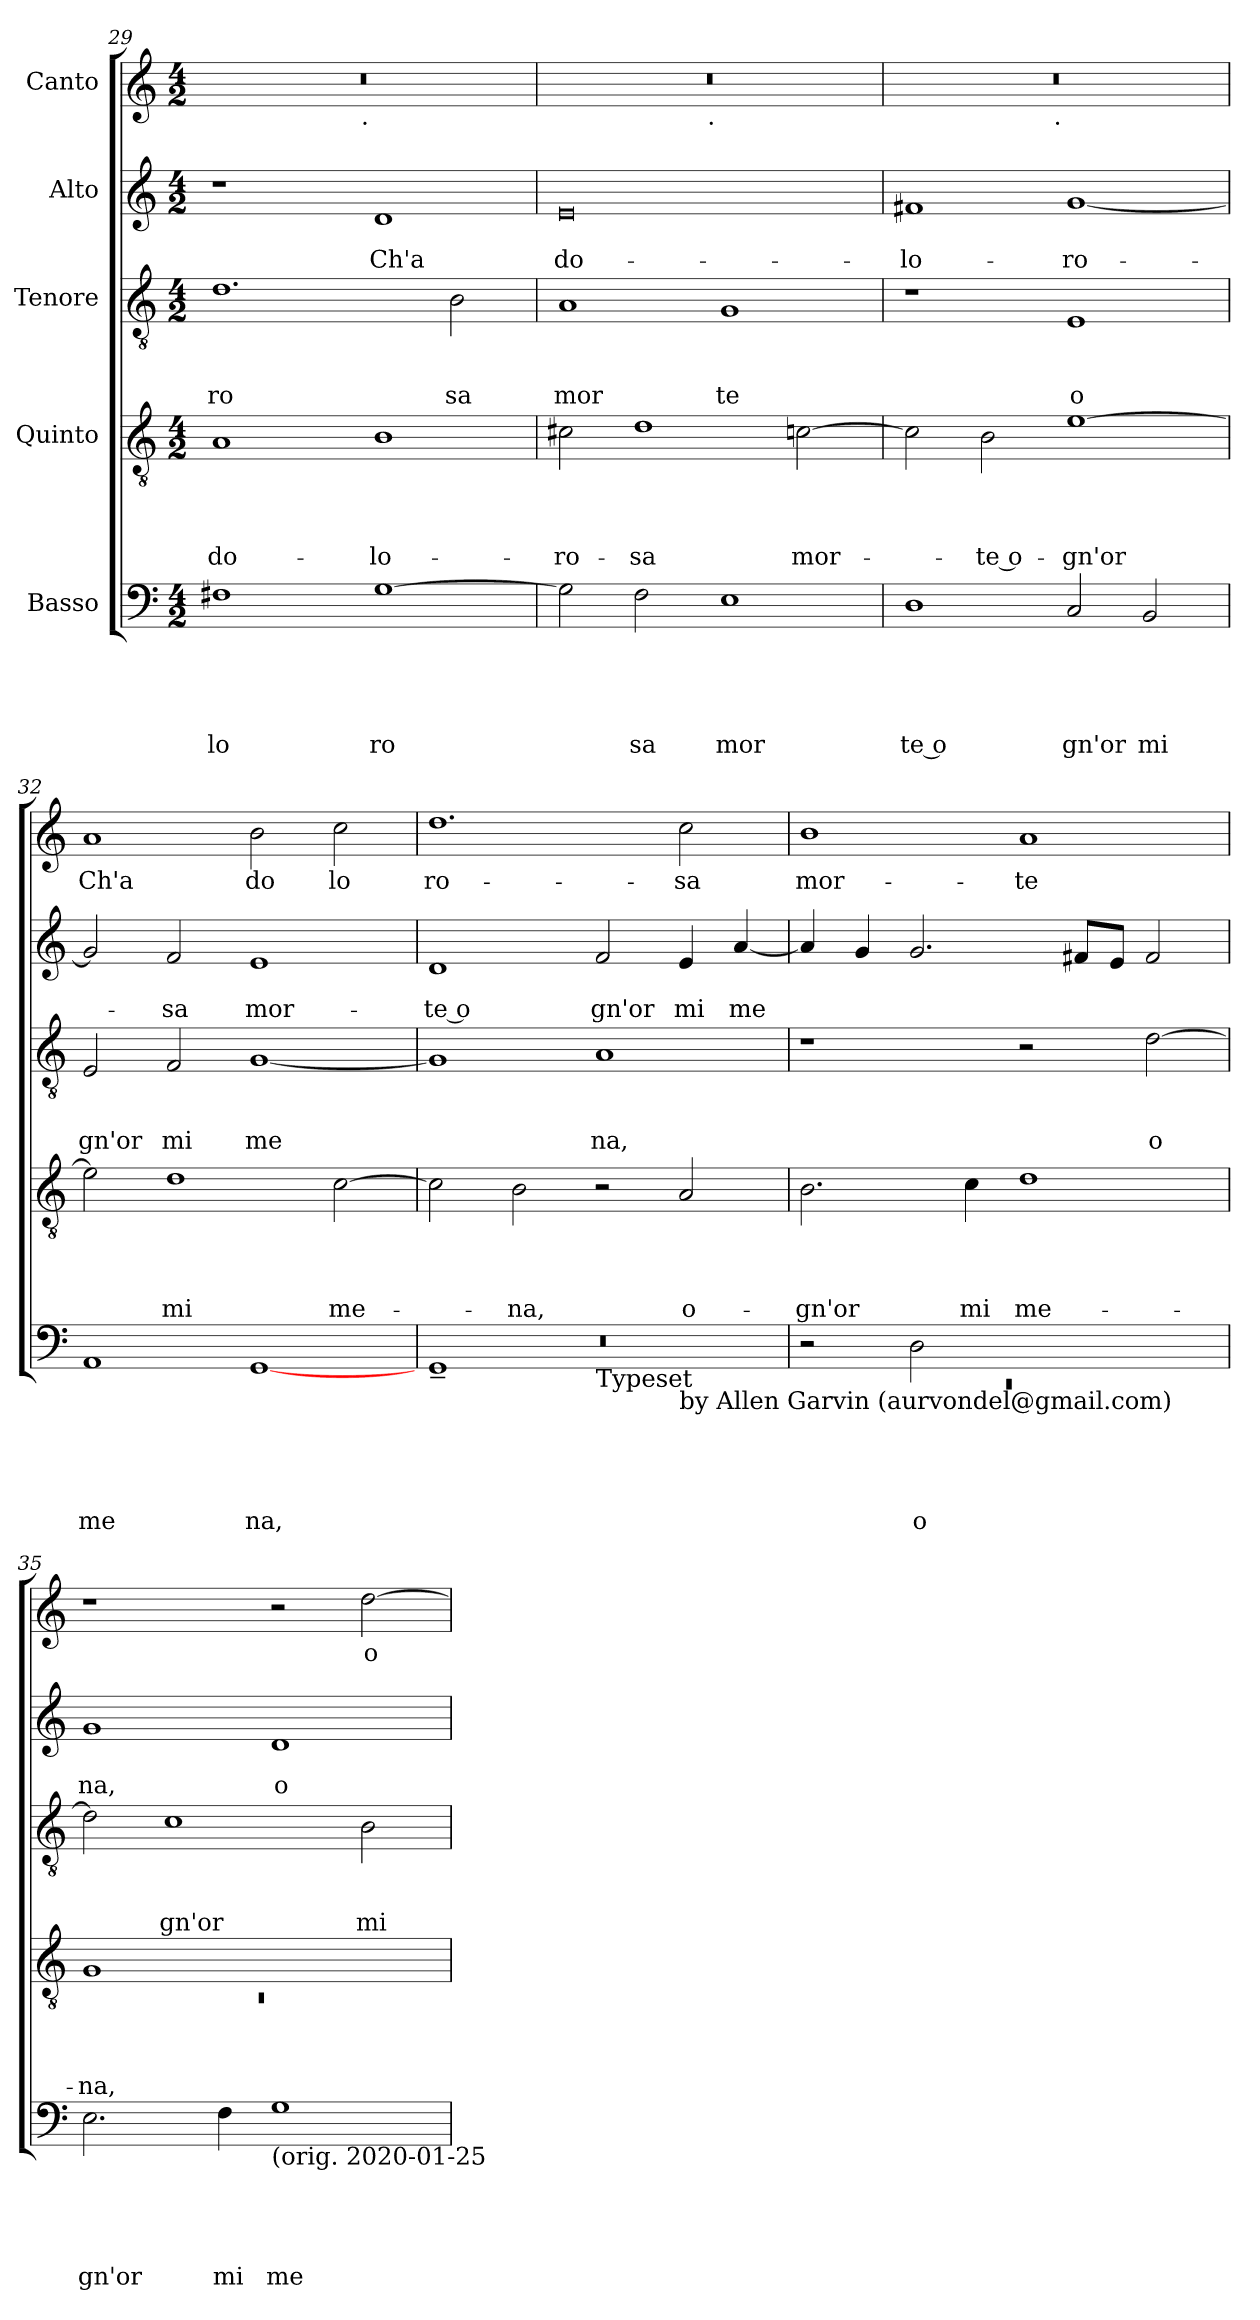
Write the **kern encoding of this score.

**kern	**text	**text	**text	**text	**text	**kern	**text	**text	**text	**text	**kern	**text	**text	**text	**kern	**text	**text	**kern	**text
*part5	*part5	*part5	*part5	*part5	*part5	*part4	*part4	*part4	*part4	*part4	*part3	*part3	*part3	*part3	*part2	*part2	*part2	*part1	*part1
*staff5	*staff5	*staff5	*staff5	*staff5	*staff5	*staff4	*staff4	*staff4	*staff4	*staff4	*staff3	*staff3	*staff3	*staff3	*staff2	*staff2	*staff2	*staff1	*staff1
*I"Basso	*	*	*	*	*	*I"Quinto	*	*	*	*	*I"Tenore	*	*	*	*I"Alto	*	*	*I"Canto	*
*clefF4	*	*	*	*	*	*clefGv2	*	*	*	*	*clefGv2	*	*	*	*clefG2	*	*	*clefG2	*
*k[]	*	*	*	*	*	*k[]	*	*	*	*	*k[]	*	*	*	*k[]	*	*	*k[]	*
*C:	*	*	*	*	*	*C:	*	*	*	*	*C:	*	*	*	*C:	*	*	*C:	*
*M4/2	*	*	*	*	*	*M4/2	*	*	*	*	*M4/2	*	*	*	*M4/2	*	*	*M4/2	*
=29	=29	=29	=29	=29	=29	=29	=29	=29	=29	=29	=29	=29	=29	=29	=29	=29	=29	=29	=29
!	!	!	!	!	!LO:LY:b	!	!	!	!	!LO:LY:b	!	!	!	!LO:LY:b	!	!	!	!	!
*	*	*	*	*	*	*	*	*	*	*	*	*	*	*	*	*	*	*^	*
1F#X	.	.	.	.	lo	1A	.	.	.	do-	1.d	.	.	ro	1r	.	.	0r	2ryy	.
.	.	.	.	.	.	.	.	.	.	.	.	.	.	.	.	.	.	.	4...ryy	.
!	!	!	!	!	!	!	!	!	!	!	!	!	!	!	!	!	!	!	!LO:TX:b:t=.	!
.	.	.	.	.	.	.	.	.	.	.	.	.	.	.	.	.	.	.	1ryy	.
!	!	!	!	!	!LO:LY:b	!	!	!	!	!LO:LY:b	!	!	!	!	!	!	!LO:LY:b	!	!	!
[>1G	.	.	.	.	ro	1B	.	.	.	-lo-	.	.	.	.	1d	.	Ch'a	.	.	.
!	!	!	!	!	!	!	!	!	!	!	!	!	!	!LO:LY:b	!	!	!	!	!	!
.	.	.	.	.	.	.	.	.	.	.	2B\	.	.	sa	.	.	.	.	.	.
.	.	.	.	.	.	.	.	.	.	.	.	.	.	.	.	.	.	.	32ryy	.
=30	=30	=30	=30	=30	=30	=30	=30	=30	=30	=30	=30	=30	=30	=30	=30	=30	=30	=30	=30	=30
!	!	!	!	!	!	!	!	!	!	!LO:LY:b	!	!	!	!LO:LY:b	!	!	!LO:LY:b	!	!	!
2G\]	.	.	.	.	.	2c#X\	.	.	.	-ro-	1A	.	.	mor	0e	.	do-	0r	2ryy	.
!	!	!	!	!	!LO:LY:b	!	!	!	!	!LO:LY:b	!	!	!	!	!	!	!	!	!	!
2F\	.	.	.	.	sa	1d	.	.	.	-sa	.	.	.	.	.	.	.	.	4...ryy	.
!	!	!	!	!	!	!	!	!	!	!	!	!	!	!	!	!	!	!	!LO:TX:b:t=.	!
.	.	.	.	.	.	.	.	.	.	.	.	.	.	.	.	.	.	.	1ryy	.
!	!	!	!	!	!LO:LY:b	!	!	!	!	!	!	!	!	!LO:LY:b	!	!	!	!	!	!
1E	.	.	.	.	mor	.	.	.	.	.	1G	.	.	te	.	.	.	.	.	.
!	!	!	!	!	!	!	!	!	!	!LO:LY:b	!	!	!	!	!	!	!	!	!	!
.	.	.	.	.	.	[>2cn\	.	.	.	mor-	.	.	.	.	.	.	.	.	.	.
.	.	.	.	.	.	.	.	.	.	.	.	.	.	.	.	.	.	.	32ryy	.
=31	=31	=31	=31	=31	=31	=31	=31	=31	=31	=31	=31	=31	=31	=31	=31	=31	=31	=31	=31	=31
!	!	!	!	!	!LO:LY:b:rj	!	!	!	!	!	!	!	!	!	!	!	!LO:LY:b	!	!	!
1D	.	.	.	.	te o	2c\]	.	.	.	.	1r	.	.	.	1f#X	.	-lo-	0r	2ryy	.
!	!	!	!	!	!	!	!	!	!	!LO:LY:b:rj	!	!	!	!	!	!	!	!	!	!
.	.	.	.	.	.	2B\	.	.	.	-te o-	.	.	.	.	.	.	.	.	4...ryy	.
!	!	!	!	!	!	!	!	!	!	!	!	!	!	!	!	!	!	!	!LO:TX:b:t=.	!
.	.	.	.	.	.	.	.	.	.	.	.	.	.	.	.	.	.	.	1ryy	.
!	!	!	!	!	!LO:LY:b	!	!	!	!	!LO:LY:b	!	!	!	!LO:LY:b	!	!	!LO:LY:b	!	!	!
2C/	.	.	.	.	gn'or	[>1e	.	.	.	-gn'or	1E	.	.	o	[<1g	.	-ro-	.	.	.
!	!	!	!	!	!LO:LY:b	!	!	!	!	!	!	!	!	!	!	!	!	!	!	!
2BB/	.	.	.	.	mi	.	.	.	.	.	.	.	.	.	.	.	.	.	.	.
.	.	.	.	.	.	.	.	.	.	.	.	.	.	.	.	.	.	.	32ryy	.
=32	=32	=32	=32	=32	=32	=32	=32	=32	=32	=32	=32	=32	=32	=32	=32	=32	=32	=32	=32	=32
!	!	!	!	!	!LO:LY:b	!	!	!	!	!	!	!	!	!LO:LY:b	!	!	!	!	!	!LO:LY:b
*	*	*	*	*	*	*	*	*	*	*	*	*	*	*	*	*	*	*v	*v	*
1AA	.	.	.	.	me	2e\]	.	.	.	.	2E/	.	.	gn'or	2g/]	.	.	1a	Ch'a
!	!	!	!	!	!	!	!	!	!	!LO:LY:b	!	!	!	!LO:LY:b	!	!	!LO:LY:b	!	!
.	.	.	.	.	.	1d	.	.	.	mi	2F/	.	.	mi	2f/	.	-sa	.	.
!	!	!	!	!	!LO:LY:b	!	!	!	!	!	!	!	!	!LO:LY:b	!	!	!LO:LY:b	!	!LO:LY:b
[<1GG	.	.	.	.	na,	.	.	.	.	.	[<1G	.	.	me	1e	.	mor-	2b\	do
!	!	!	!	!	!	!	!	!	!	!LO:LY:b	!	!	!	!	!	!	!	!	!LO:LY:b
.	.	.	.	.	.	[<2c\	.	.	.	me-	.	.	.	.	.	.	.	2cc\	lo
!!LO:LB:g=z
=33	=33	=33	=33	=33	=33	=33	=33	=33	=33	=33	=33	=33	=33	=33	=33	=33	=33	=33	=33
*^	*	*	*	*	*	*	*	*	*	*	*	*	*	*	*	*	*	*	*
*	*^	*	*	*	*	*	*	*	*	*	*	*	*	*	*	*	*	*	*	*
!	!	!LO:N:vis=1	!	!	!	!	!	!	!	!	!	!	!	!	!	!	!	!	!LO:LY:b:rj	!	!LO:LY:b
*	*	*^	*	*	*	*	*	*	*	*	*	*	*	*	*	*	*	*	*	*	*
0ryy	1GG~<	0r	1.ryy	.	.	.	.	.	2c\]	.	.	.	.	1G]	.	.	.	1d	.	-te o	1.dd	ro-
!	!	!	!	!	!	!	!	!	!	!	!	!	!LO:LY:b	!	!	!	!	!	!	!	!	!
.	.	.	.	.	.	.	.	.	2B\	.	.	.	-na,	.	.	.	.	.	.	.	.	.
!	!LO:TX:b:t=Typeset	!	!	!	!	!	!	!	!	!	!	!	!	!	!	!	!	!	!	!	!	!
!	!	!	!	!	!	!	!	!	!	!	!	!	!	!	!	!	!LO:LY:b	!	!	!LO:LY:b	!	!
.	1ryy	.	.	.	.	.	.	.	2r	.	.	.	.	1A	.	.	na,	2f/	.	gn'or	.	.
!	!	!	!LO:TX:b:t=by Allen Garvin (aurvondel@gmail.com)	!	!	!	!	!	!	!	!	!	!	!	!	!	!	!	!	!	!	!
!	!	!	!	!	!	!	!	!	!	!	!	!	!LO:LY:b	!	!	!	!	!	!	!LO:LY:b	!	!LO:LY:b
.	.	.	2ryy	.	.	.	.	.	2A/	.	.	.	o-	.	.	.	.	4e/	.	mi	2cc\	-sa
!	!	!	!	!	!	!	!	!	!	!	!	!	!	!	!	!	!	!	!	!LO:LY:b	!	!
.	.	.	.	.	.	.	.	.	.	.	.	.	.	.	.	.	.	[<4a/	.	me	.	.
=34	=34	=34	=34	=34	=34	=34	=34	=34	=34	=34	=34	=34	=34	=34	=34	=34	=34	=34	=34	=34	=34	=34
!	!LO:N:vis=1	!	!	!	!	!	!	!	!	!	!	!	!LO:LY:b	!	!	!	!	!	!	!	!	!LO:LY:b
*	*	*v	*v	*	*	*	*	*	*	*	*	*	*	*	*	*	*	*	*	*	*	*
0ryy	0rEE	2r	.	.	.	.	.	2.B\	.	.	.	-gn'or	1r	.	.	.	4a/]	.	.	1b	mor-
.	.	.	.	.	.	.	.	.	.	.	.	.	.	.	.	.	4g/	.	.	.	.
!	!	!	!	!	!	!	!LO:LY:b	!	!	!	!	!	!	!	!	!	!	!	!	!	!
.	.	2D\	.	.	.	.	o-	.	.	.	.	.	.	.	.	.	2.g/	.	.	.	.
!	!	!	!	!	!	!	!	!	!	!	!	!LO:LY:b	!	!	!	!	!	!	!	!	!
.	.	.	.	.	.	.	.	4c\	.	.	.	mi	.	.	.	.	.	.	.	.	.
!	!	!	!	!	!	!	!	!	!	!	!	!LO:LY:b	!	!	!	!	!	!	!	!	!LO:LY:b
.	.	1ryy	.	.	.	.	.	1d	.	.	.	me-	2r	.	.	.	.	.	.	1a	-te
.	.	.	.	.	.	.	.	.	.	.	.	.	.	.	.	.	8f#X/L	.	.	.	.
.	.	.	.	.	.	.	.	.	.	.	.	.	.	.	.	.	8e/J	.	.	.	.
!	!	!	!	!	!	!	!	!	!	!	!	!	!	!	!	!LO:LY:b	!	!	!	!	!
.	.	.	.	.	.	.	.	.	.	.	.	.	[>2d\	.	.	o	2f#/	.	.	.	.
*v	*v	*v	*	*	*	*	*	*	*	*	*	*	*	*	*	*	*	*	*	*	*
=35	=35	=35	=35	=35	=35	=35	=35	=35	=35	=35	=35	=35	=35	=35	=35	=35	=35	=35	=35
*	*	*	*	*	*	*^	*	*	*	*	*	*	*	*	*	*	*	*	*
!	!	!	!	!	!LO:LY:b	!	!LO:N:vis=1	!	!	!	!LO:LY:b	!	!	!	!	!	!	!LO:LY:b	!	!
2.E\	.	.	.	.	-gn'or	1G	0rC	.	.	.	-na,	2d\]	.	.	.	1g	.	na,	1r	.
!	!	!	!	!	!	!	!	!	!	!	!	!	!	!	!LO:LY:b	!	!	!	!	!
.	.	.	.	.	.	.	.	.	.	.	.	1c	.	.	gn'or	.	.	.	.	.
!	!	!	!	!	!LO:LY:b	!	!	!	!	!	!	!	!	!	!	!	!	!	!	!
4F\	.	.	.	.	mi	.	.	.	.	.	.	.	.	.	.	.	.	.	.	.
!LO:TX:b:t=(orig. 2020-01-25	!	!	!	!	!	!	!	!	!	!	!	!	!	!	!	!	!	!	!	!
!	!	!	!	!	!LO:LY:b	!	!	!	!	!	!	!	!	!	!	!	!	!LO:LY:b	!	!
1G	.	.	.	.	me-	1ryy	.	.	.	.	.	.	.	.	.	1d	.	o	2r	.
!	!	!	!	!	!	!	!	!	!	!	!	!	!	!	!LO:LY:b	!	!	!	!	!LO:LY:b
.	.	.	.	.	.	.	.	.	.	.	.	2B\	.	.	mi	.	.	.	[>2dd\	o-
*	*	*	*	*	*	*v	*v	*	*	*	*	*	*	*	*	*	*	*	*	*
=	=	=	=	=	=	=	=	=	=	=	=	=	=	=	=	=	=	=	=
*-	*-	*-	*-	*-	*-	*-	*-	*-	*-	*-	*-	*-	*-	*-	*-	*-	*-	*-	*-
